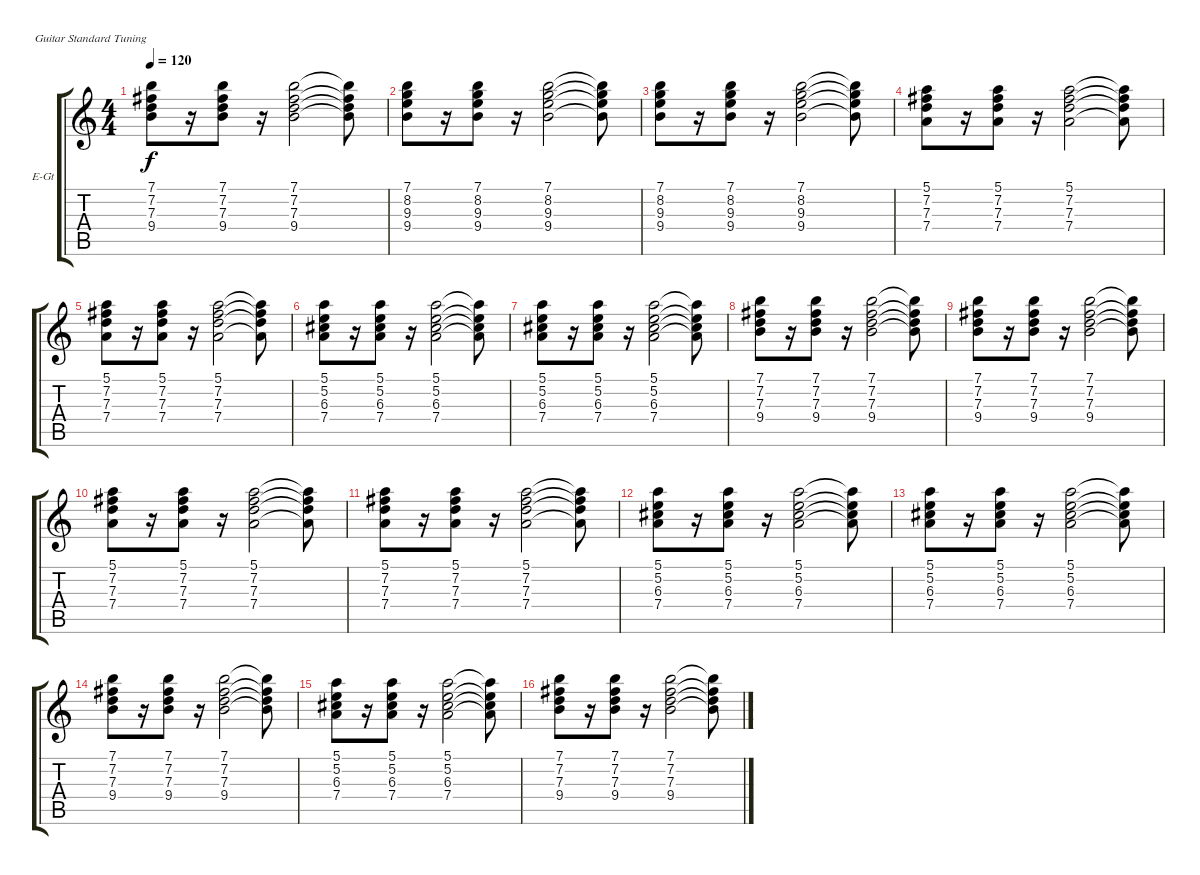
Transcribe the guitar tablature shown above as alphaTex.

\defaultSystemsLayout 4
\bracketExtendMode groupsimilarinstruments
\firstSystemTrackNameOrientation horizontal
\otherSystemsTrackNameOrientation horizontal
\track ("Ю.Каспарян" "E-Gt") {instrument overdrivenguitar}
\staff {score tabs}
\tuning (E4 B3 G3 D3 A2 E2)
\ts (4 4)
\tempo 120
\clef g2
\ks c
(7.1 7.2 7.3 9.4).8{dy f} r.16 (7.1 7.2 7.3 9.4).8 r.16 (7.1 7.2 7.3 9.4).2 (7.1{t} 7.2{t} 7.3{t} 9.4{t}).8 |
(7.1 8.2 9.3 9.4).8 r.16 (7.1 8.2 9.3 9.4).8 r.16 (7.1 8.2 9.3 9.4).2 (7.1{t} 8.2{t} 9.3{t} 9.4{t}).8 |
(7.1 8.2 9.3 9.4).8 r.16 (7.1 8.2 9.3 9.4).8 r.16 (7.1 8.2 9.3 9.4).2 (7.1{t} 8.2{t} 9.3{t} 9.4{t}).8 |
(5.1 7.2 7.3 7.4).8 r.16 (5.1 7.2 7.3 7.4).8 r.16 (5.1 7.2 7.3 7.4).2 (5.1{t} 7.2{t} 7.3{t} 7.4{t}).8 |
(5.1 7.2 7.3 7.4).8 r.16 (5.1 7.2 7.3 7.4).8 r.16 (5.1 7.2 7.3 7.4).2 (5.1{t} 7.2{t} 7.3{t} 7.4{t}).8 |
(5.1 5.2 6.3 7.4).8 r.16 (5.1 5.2 6.3 7.4).8 r.16 (5.1 5.2 6.3 7.4).2 (5.1{t} 5.2{t} 6.3{t} 7.4{t}).8 |
(5.1 5.2 6.3 7.4).8 r.16 (5.1 5.2 6.3 7.4).8 r.16 (5.1 5.2 6.3 7.4).2 (5.1{t} 5.2{t} 6.3{t} 7.4{t}).8 |
(7.1 7.2 7.3 9.4).8 r.16 (7.1 7.2 7.3 9.4).8 r.16 (7.1 7.2 7.3 9.4).2 (7.1{t} 7.2{t} 7.3{t} 9.4{t}).8 |
(7.1 7.2 7.3 9.4).8 r.16 (7.1 7.2 7.3 9.4).8 r.16 (7.1 7.2 7.3 9.4).2 (7.1{t} 7.2{t} 7.3{t} 9.4{t}).8 |
(5.1 7.2 7.3 7.4).8 r.16 (5.1 7.2 7.3 7.4).8 r.16 (5.1 7.2 7.3 7.4).2 (5.1{t} 7.2{t} 7.3{t} 7.4{t}).8 |
(5.1 7.2 7.3 7.4).8 r.16 (5.1 7.2 7.3 7.4).8 r.16 (5.1 7.2 7.3 7.4).2 (5.1{t} 7.2{t} 7.3{t} 7.4{t}).8 |
(5.1 5.2 6.3 7.4).8 r.16 (5.1 5.2 6.3 7.4).8 r.16 (5.1 5.2 6.3 7.4).2 (5.1{t} 5.2{t} 6.3{t} 7.4{t}).8 |
(5.1 5.2 6.3 7.4).8 r.16 (5.1 5.2 6.3 7.4).8 r.16 (5.1 5.2 6.3 7.4).2 (5.1{t} 5.2{t} 6.3{t} 7.4{t}).8 |
(7.1 7.2 7.3 9.4).8 r.16 (7.1 7.2 7.3 9.4).8 r.16 (7.1 7.2 7.3 9.4).2 (7.1{t} 7.2{t} 7.3{t} 9.4{t}).8 |
(5.1 5.2 6.3 7.4).8 r.16 (5.1 5.2 6.3 7.4).8 r.16 (5.1 5.2 6.3 7.4).2 (5.1{t} 5.2{t} 6.3{t} 7.4{t}).8 |
(7.1 7.2 7.3 9.4).8 r.16 (7.1 7.2 7.3 9.4).8 r.16 (7.1 7.2 7.3 9.4).2 (7.1{t} 7.2{t} 7.3{t} 9.4{t}).8
